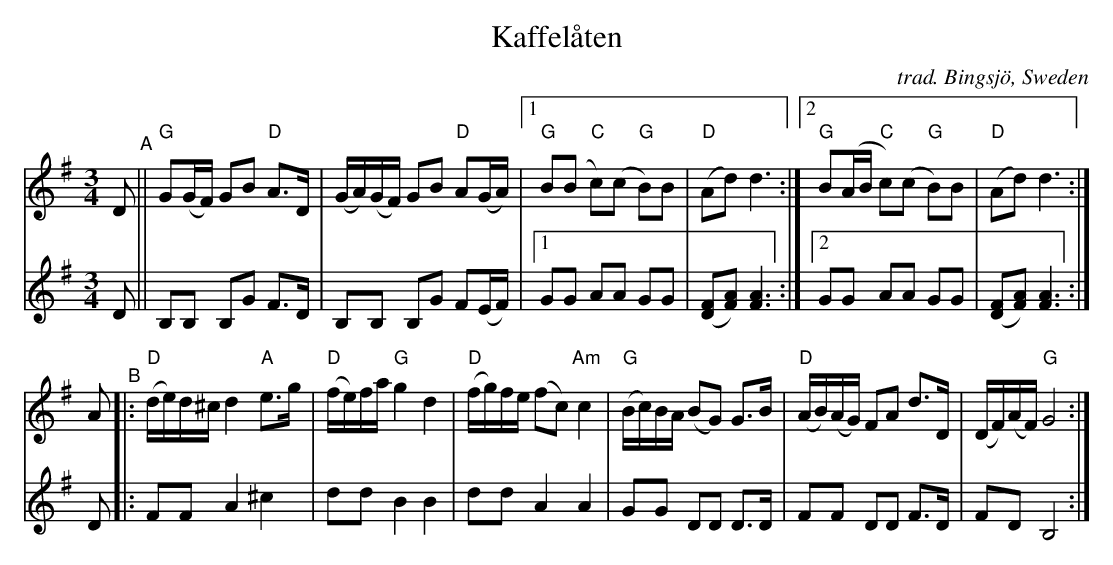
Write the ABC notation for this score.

X:1
T: Kaffel\aaten
C: trad. Bingsj\"o, Sweden
M: 3/4
L: 1/16
K: G
V: 1 staves=2
D2 \
"^A"|| "G"G2(GF) G2B2 "D"A3D | (GA)(GF) G2B2 "D"A2(GA) \
 |[1 "G"B2(B2 "C"c2)(c2 "G"B2)B2 | ("D"A2d2) d6 \
:|[2 "G"B2(AB "C"c2)(c2 "G"B2)B2 | ("D"A2d2) d6 :|
A2 \
"^B"\
|: "D"(de)d^c d4 "A"e3g | "D"(fe)fa "G"g4 d4 \
| ("D"fg)fe (f2c2) "Am"c4 | "G"(Bc)BA (B2G2) G3B \
| ("D"AB)(AG) F2A2 d3D | (DF)(AF) "G"G8 :|
V: 2
D2 \
|| B,2B,2 B,2G2 F3D | B,2B,2 B,2G2 F2(EF) \
 |[1  G2G2 A2A2 G2G2 | ([F2D2][A2F2]) [A6F6] \
:|[2  G2G2 A2A2 G2G2 | ([F2D2][A2F2]) [A6F6] :|
D2 \
|: F2F2 A4 ^c4 | d2d2 B4 B4 \
|  d2d2 A4 A4 | G2G2 D2D2 D3D \
|  F2F2 D2D2 F3D | F2D2 B,8 :|
